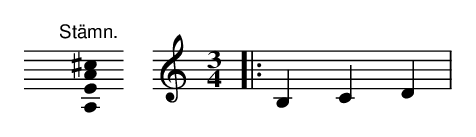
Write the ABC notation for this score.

X:1
L:1/4
M:none
K:C clef=none
"@-20,30 Stämn."[A,EA^c]0 \
[K:C clef=treble] \
[M:3/4]\
|:B,CD|
